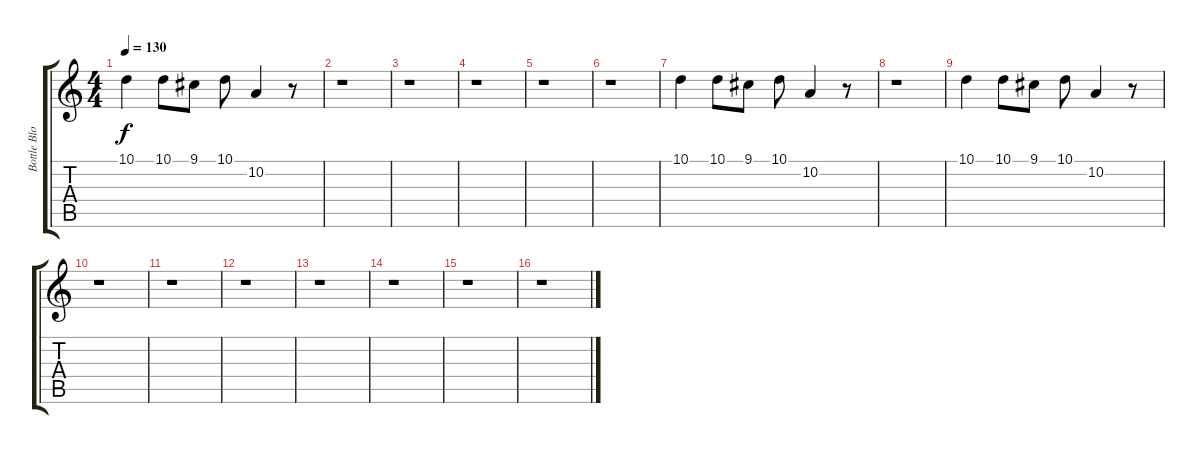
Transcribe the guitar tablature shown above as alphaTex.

\track ("Bottle Blow" "Bottle Blo") {instrument blownbottle}
\staff {score tabs}
\tuning (E4 B3 G3 D3 A2 E2) {hide}
\ts (4 4)
\tempo 130
\clef g2
\ks c
10.1.4{dy f} 10.1.8 9.1.8 10.1.8 10.2.4 r.8 |
r.1 |
r.1 |
r.1 |
r.1 |
r.1 |
10.1.4 10.1.8 9.1.8 10.1.8 10.2.4 r.8 |
r.1 |
10.1.4 10.1.8 9.1.8 10.1.8 10.2.4 r.8 |
r.1 |
r.1 |
r.1 |
r.1 |
r.1 |
r.1 |
r.1
